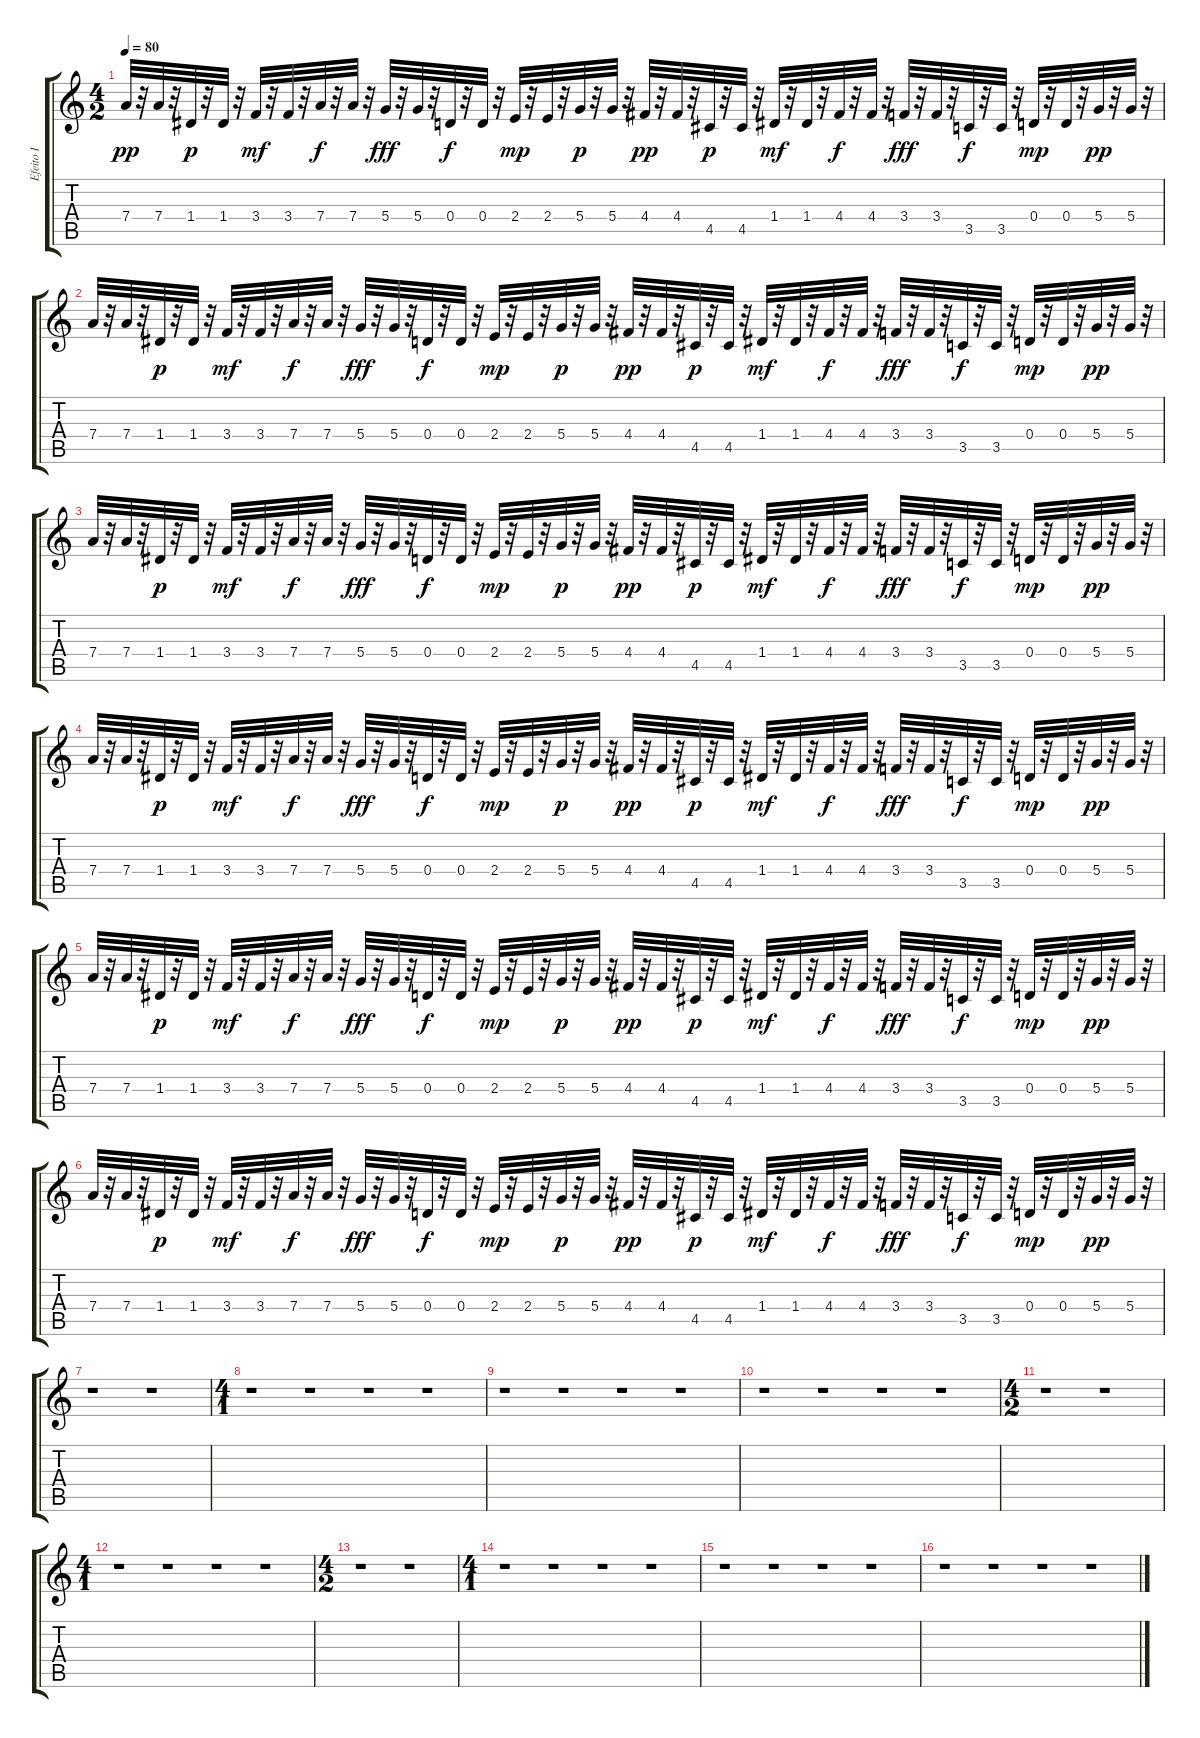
\track ("Efeito I" "Efeito I") {instrument overdrivenguitar}
\staff {score tabs}
\tuning (E4 B3 G3 D3 A2 E2) {hide}
\ts (4 2)
\tempo 80
\clef g2
\ks c
7.4.32{dy pp instrument overdrivenguitar} r.32 7.4.32 r.32 1.4.32{dy p} r.32 1.4.32 r.32 3.4.32{dy mf} r.32 3.4.32 r.32 7.4.32{dy f} r.32 7.4.32 r.32 5.4.32{dy fff} r.32 5.4.32 r.32 0.4.32{dy f} r.32 0.4.32 r.32 2.4.32{dy mp} r.32 2.4.32 r.32 5.4.32{dy p} r.32 5.4.32 r.32 4.4.32{dy pp} r.32 4.4.32 r.32 4.5.32{dy p} r.32 4.5.32 r.32 1.4.32{dy mf} r.32 1.4.32 r.32 4.4.32{dy f} r.32 4.4.32 r.32 3.4.32{dy fff} r.32 3.4.32 r.32 3.5.32{dy f} r.32 3.5.32 r.32 0.4.32{dy mp} r.32 0.4.32 r.32 5.4.32{dy pp} r.32 5.4.32 r.32 |
7.4.32 r.32 7.4.32 r.32 1.4.32{dy p} r.32 1.4.32 r.32 3.4.32{dy mf} r.32 3.4.32 r.32 7.4.32{dy f} r.32 7.4.32 r.32 5.4.32{dy fff} r.32 5.4.32 r.32 0.4.32{dy f} r.32 0.4.32 r.32 2.4.32{dy mp} r.32 2.4.32 r.32 5.4.32{dy p} r.32 5.4.32 r.32 4.4.32{dy pp} r.32 4.4.32 r.32 4.5.32{dy p} r.32 4.5.32 r.32 1.4.32{dy mf} r.32 1.4.32 r.32 4.4.32{dy f} r.32 4.4.32 r.32 3.4.32{dy fff} r.32 3.4.32 r.32 3.5.32{dy f} r.32 3.5.32 r.32 0.4.32{dy mp} r.32 0.4.32 r.32 5.4.32{dy pp} r.32 5.4.32 r.32 |
7.4.32 r.32 7.4.32 r.32 1.4.32{dy p} r.32 1.4.32 r.32 3.4.32{dy mf} r.32 3.4.32 r.32 7.4.32{dy f} r.32 7.4.32 r.32 5.4.32{dy fff} r.32 5.4.32 r.32 0.4.32{dy f} r.32 0.4.32 r.32 2.4.32{dy mp} r.32 2.4.32 r.32 5.4.32{dy p} r.32 5.4.32 r.32 4.4.32{dy pp} r.32 4.4.32 r.32 4.5.32{dy p} r.32 4.5.32 r.32 1.4.32{dy mf} r.32 1.4.32 r.32 4.4.32{dy f} r.32 4.4.32 r.32 3.4.32{dy fff} r.32 3.4.32 r.32 3.5.32{dy f} r.32 3.5.32 r.32 0.4.32{dy mp} r.32 0.4.32 r.32 5.4.32{dy pp} r.32 5.4.32 r.32 |
7.4.32 r.32 7.4.32 r.32 1.4.32{dy p} r.32 1.4.32 r.32 3.4.32{dy mf} r.32 3.4.32 r.32 7.4.32{dy f} r.32 7.4.32 r.32 5.4.32{dy fff} r.32 5.4.32 r.32 0.4.32{dy f} r.32 0.4.32 r.32 2.4.32{dy mp} r.32 2.4.32 r.32 5.4.32{dy p} r.32 5.4.32 r.32 4.4.32{dy pp} r.32 4.4.32 r.32 4.5.32{dy p} r.32 4.5.32 r.32 1.4.32{dy mf} r.32 1.4.32 r.32 4.4.32{dy f} r.32 4.4.32 r.32 3.4.32{dy fff} r.32 3.4.32 r.32 3.5.32{dy f} r.32 3.5.32 r.32 0.4.32{dy mp} r.32 0.4.32 r.32 5.4.32{dy pp} r.32 5.4.32 r.32 |
7.4.32 r.32 7.4.32 r.32 1.4.32{dy p} r.32 1.4.32 r.32 3.4.32{dy mf} r.32 3.4.32 r.32 7.4.32{dy f} r.32 7.4.32 r.32 5.4.32{dy fff} r.32 5.4.32 r.32 0.4.32{dy f} r.32 0.4.32 r.32 2.4.32{dy mp} r.32 2.4.32 r.32 5.4.32{dy p} r.32 5.4.32 r.32 4.4.32{dy pp} r.32 4.4.32 r.32 4.5.32{dy p} r.32 4.5.32 r.32 1.4.32{dy mf} r.32 1.4.32 r.32 4.4.32{dy f} r.32 4.4.32 r.32 3.4.32{dy fff} r.32 3.4.32 r.32 3.5.32{dy f} r.32 3.5.32 r.32 0.4.32{dy mp} r.32 0.4.32 r.32 5.4.32{dy pp} r.32 5.4.32 r.32 |
7.4.32 r.32 7.4.32 r.32 1.4.32{dy p} r.32 1.4.32 r.32 3.4.32{dy mf} r.32 3.4.32 r.32 7.4.32{dy f} r.32 7.4.32 r.32 5.4.32{dy fff} r.32 5.4.32 r.32 0.4.32{dy f} r.32 0.4.32 r.32 2.4.32{dy mp} r.32 2.4.32 r.32 5.4.32{dy p} r.32 5.4.32 r.32 4.4.32{dy pp} r.32 4.4.32 r.32 4.5.32{dy p} r.32 4.5.32 r.32 1.4.32{dy mf} r.32 1.4.32 r.32 4.4.32{dy f} r.32 4.4.32 r.32 3.4.32{dy fff} r.32 3.4.32 r.32 3.5.32{dy f} r.32 3.5.32 r.32 0.4.32{dy mp} r.32 0.4.32 r.32 5.4.32{dy pp} r.32 5.4.32 r.32 |
r.1 r.1 |
\ts (4 1)
r.1 r.1 r.1 r.1 |
r.1 r.1 r.1 r.1 |
r.1 r.1 r.1 r.1 |
\ts (4 2)
r.1 r.1 |
\ts (4 1)
r.1 r.1 r.1 r.1 |
\ts (4 2)
r.1 r.1 |
\ts (4 1)
r.1 r.1 r.1 r.1 |
r.1 r.1 r.1 r.1 |
r.1 r.1 r.1 r.1
